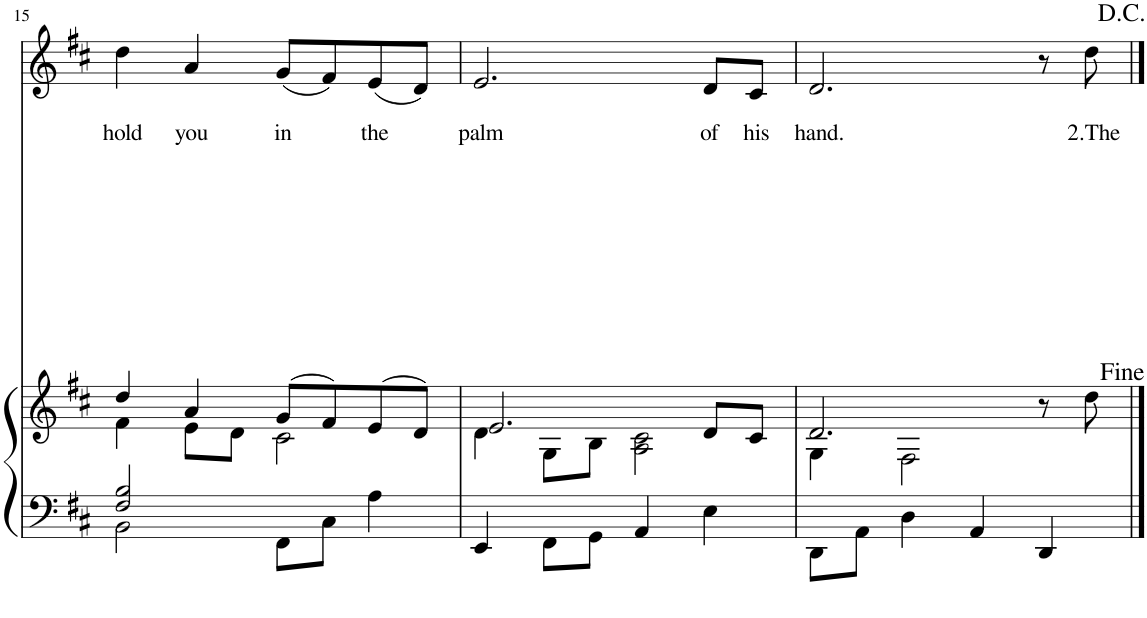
**kern	**kern	**kern	**text	**text
*part2	*part2	*part1	*part1	*part1
*staff3	*staff2	*staff1	*staff1	*staff1
*I"Organ	*	*I"Voice	*	*
!!LO:PB:g=z
*clefF4	*clefG2	*clefG2	*	*
*k[f#c#]	*k[f#c#]	*k[f#c#]	*	*
*M4/4	*M4/4	*M4/4	*	*
*met(c)	*met(c)	*met(c)	*	*
=15	=15	=15	=15	=15
*^	*^	*	*	*
*	*^	*	*	*	*	*
!	!	!	!	!	!	!	!LO:LY:b
1ryy	2F#/ 2B/	2BB\	4dd/	4f#\	4dd\	.	hold
!	!	!	!	!	!	!	!LO:LY:b
.	.	.	4a/	8e\L	4a/	.	you
.	.	.	.	8d\J	.	.	.
!	!	!	!	!	!	!	!LO:LY:b
.	2ryy	8FF#\L	(8g/L	2c#\	(8g/L	.	in
.	.	8C#\J	8f#/)	.	8f#/)	.	.
!	!	!	!	!	!	!	!LO:LY:b
.	.	4A\	(8e/	.	(8e/	.	the
.	.	.	8d/J)	.	8d/J)	.	.
=16	=16	=16	=16	=16	=16	=16	=16
!	!	!	!	!	!	!	!LO:LY:b
1ryy	1ryy	4EE/	2.e/	4d\	2.e/	.	palm
.	.	8FF#\L	.	8G\L	.	.	.
.	.	8GG\J	.	8B\J	.	.	.
.	.	4AA/	.	2A\ 2c#\	.	.	.
!	!	!	!	!	!	!	!LO:LY:b
.	.	4E\	8d/L	.	8d/L	.	of
!	!	!	!	!	!	!	!LO:LY:b
.	.	.	8c#/J	.	8c#/J	.	his
=17	=17	=17	=17	=17	=17	=17	=17
!	!	!	!	!	!	!	!LO:LY:b
1ryy	1ryy	8DD\L	2.d/	4G\	2.d/	.	hand.
.	.	8AA\J	.	.	.	.	.
.	.	4D\	.	2F#\	.	.	.
.	.	4AA/	.	.	.	.	.
.	.	4DD/	8r	4ryy	8r	.	.
!	!	!	!	!	!	!	!LO:LY:b
.	.	.	8dd\	.	8dd\	.	2.The
*v	*v	*v	*	*	*	*	*
*	*v	*v	*	*	*
==	==	==	==	==
*-	*-	*-	*-	*-
